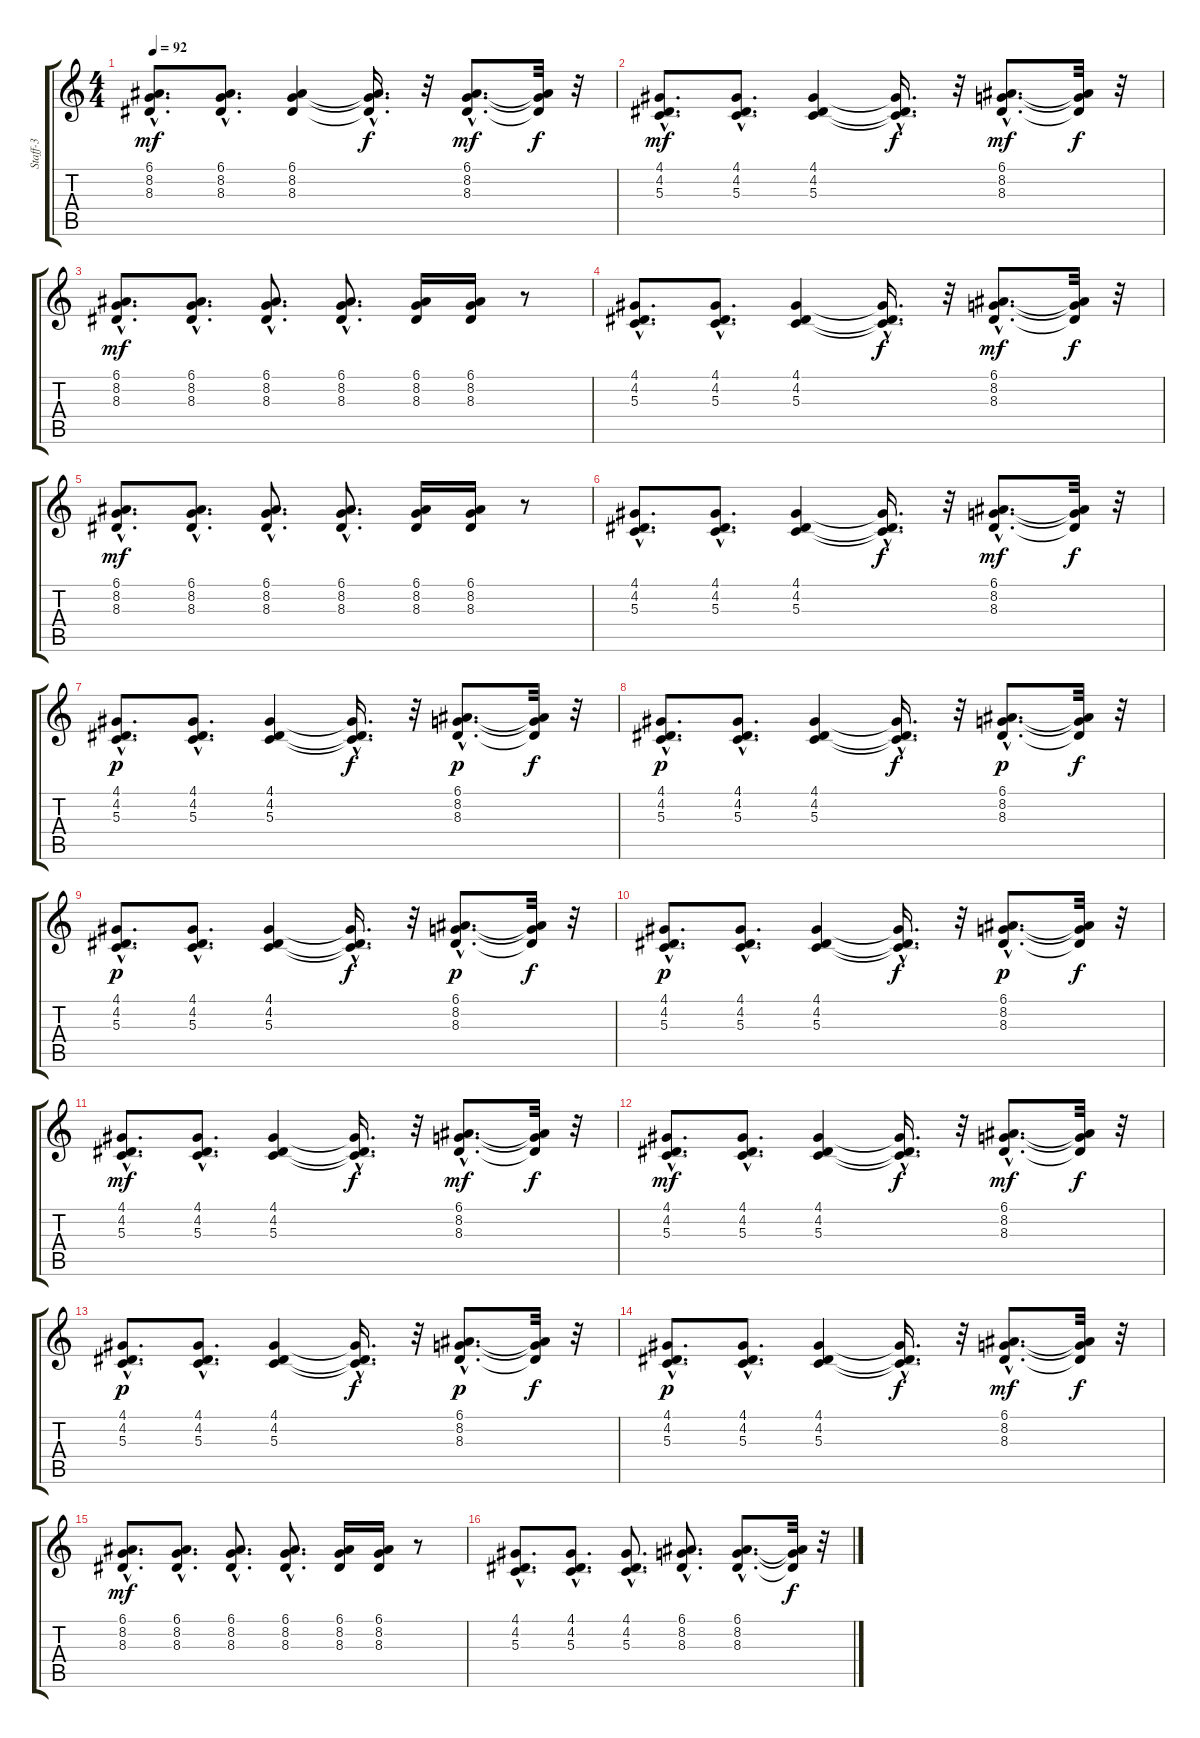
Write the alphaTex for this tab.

\track ("Staff-3" "Staff-3") {instrument harpsichord}
\staff {score tabs}
\tuning (E4 B3 G3 D3 A2 E2) {hide}
\ts (4 4)
\tempo 92
\clef g2
\ks c
(6.1{hac} 8.2{hac} 8.3{hac}).8{d dy mf} (6.1{hac} 8.2{hac} 8.3{hac}).8{d} (6.1 8.2 8.3).4 (6.1{hac t} 8.2{hac t} 8.3{hac t}).16{d dy f} r.32 (6.1{hac} 8.2{hac} 8.3{hac}).8{d dy mf} (6.1{t} 8.2{t} 8.3{t}).32{dy f} r.32 |
(4.1{hac} 4.2{hac} 5.3{hac}).8{d dy mf} (4.1{hac} 4.2{hac} 5.3{hac}).8{d} (4.1 4.2 5.3).4 (4.1{hac t} 4.2{hac t} 5.3{hac t}).16{d dy f} r.32 (6.1{hac} 8.2{hac} 8.3{hac}).8{d dy mf} (6.1{t} 8.2{t} 8.3{t}).32{dy f} r.32 |
(6.1{hac} 8.2{hac} 8.3{hac}).8{d dy mf} (6.1{hac} 8.2{hac} 8.3{hac}).8{d} (6.1{hac} 8.2{hac} 8.3{hac}).8{d} (6.1{hac} 8.2{hac} 8.3{hac}).8{d} (6.1 8.2 8.3).16 (6.1 8.2 8.3).16 r.8 |
(4.1{hac} 4.2{hac} 5.3{hac}).8{d} (4.1{hac} 4.2{hac} 5.3{hac}).8{d} (4.1 4.2 5.3).4 (4.1{hac t} 4.2{hac t} 5.3{hac t}).16{d dy f} r.32 (6.1{hac} 8.2{hac} 8.3{hac}).8{d dy mf} (6.1{t} 8.2{t} 8.3{t}).32{dy f} r.32 |
(6.1{hac} 8.2{hac} 8.3{hac}).8{d dy mf} (6.1{hac} 8.2{hac} 8.3{hac}).8{d} (6.1{hac} 8.2{hac} 8.3{hac}).8{d} (6.1{hac} 8.2{hac} 8.3{hac}).8{d} (6.1 8.2 8.3).16 (6.1 8.2 8.3).16 r.8 |
(4.1{hac} 4.2{hac} 5.3{hac}).8{d} (4.1{hac} 4.2{hac} 5.3{hac}).8{d} (4.1 4.2 5.3).4 (4.1{hac t} 4.2{hac t} 5.3{hac t}).16{d dy f} r.32 (6.1{hac} 8.2{hac} 8.3{hac}).8{d dy mf} (6.1{t} 8.2{t} 8.3{t}).32{dy f} r.32 |
(4.1{hac} 4.2{hac} 5.3{hac}).8{d dy p} (4.1{hac} 4.2{hac} 5.3{hac}).8{d} (4.1 4.2 5.3).4 (4.1{hac t} 4.2{hac t} 5.3{hac t}).16{d dy f} r.32 (6.1{hac} 8.2{hac} 8.3{hac}).8{d dy p} (6.1{t} 8.2{t} 8.3{t}).32{dy f} r.32 |
(4.1{hac} 4.2{hac} 5.3{hac}).8{d dy p} (4.1{hac} 4.2{hac} 5.3{hac}).8{d} (4.1 4.2 5.3).4 (4.1{hac t} 4.2{hac t} 5.3{hac t}).16{d dy f} r.32 (6.1{hac} 8.2{hac} 8.3{hac}).8{d dy p} (6.1{t} 8.2{t} 8.3{t}).32{dy f} r.32 |
(4.1{hac} 4.2{hac} 5.3{hac}).8{d dy p} (4.1{hac} 4.2{hac} 5.3{hac}).8{d} (4.1 4.2 5.3).4 (4.1{hac t} 4.2{hac t} 5.3{hac t}).16{d dy f} r.32 (6.1{hac} 8.2{hac} 8.3{hac}).8{d dy p} (6.1{t} 8.2{t} 8.3{t}).32{dy f} r.32 |
(4.1{hac} 4.2{hac} 5.3{hac}).8{d dy p} (4.1{hac} 4.2{hac} 5.3{hac}).8{d} (4.1 4.2 5.3).4 (4.1{hac t} 4.2{hac t} 5.3{hac t}).16{d dy f} r.32 (6.1{hac} 8.2{hac} 8.3{hac}).8{d dy p} (6.1{t} 8.2{t} 8.3{t}).32{dy f} r.32 |
(4.1{hac} 4.2{hac} 5.3{hac}).8{d dy mf} (4.1{hac} 4.2{hac} 5.3{hac}).8{d} (4.1 4.2 5.3).4 (4.1{hac t} 4.2{hac t} 5.3{hac t}).16{d dy f} r.32 (6.1{hac} 8.2{hac} 8.3{hac}).8{d dy mf} (6.1{t} 8.2{t} 8.3{t}).32{dy f} r.32 |
(4.1{hac} 4.2{hac} 5.3{hac}).8{d dy mf} (4.1{hac} 4.2{hac} 5.3{hac}).8{d} (4.1 4.2 5.3).4 (4.1{hac t} 4.2{hac t} 5.3{hac t}).16{d dy f} r.32 (6.1{hac} 8.2{hac} 8.3{hac}).8{d dy mf} (6.1{t} 8.2{t} 8.3{t}).32{dy f} r.32 |
(4.1{hac} 4.2{hac} 5.3{hac}).8{d dy p} (4.1{hac} 4.2{hac} 5.3{hac}).8{d} (4.1 4.2 5.3).4 (4.1{hac t} 4.2{hac t} 5.3{hac t}).16{d dy f} r.32 (6.1{hac} 8.2{hac} 8.3{hac}).8{d dy p} (6.1{t} 8.2{t} 8.3{t}).32{dy f} r.32 |
(4.1{hac} 4.2{hac} 5.3{hac}).8{d dy p} (4.1{hac} 4.2{hac} 5.3{hac}).8{d} (4.1 4.2 5.3).4 (4.1{hac t} 4.2{hac t} 5.3{hac t}).16{d dy f} r.32 (6.1{hac} 8.2{hac} 8.3{hac}).8{d dy mf} (6.1{t} 8.2{t} 8.3{t}).32{dy f} r.32 |
(6.1{hac} 8.2{hac} 8.3{hac}).8{d dy mf} (6.1{hac} 8.2{hac} 8.3{hac}).8{d} (6.1{hac} 8.2{hac} 8.3{hac}).8{d} (6.1{hac} 8.2{hac} 8.3{hac}).8{d} (6.1 8.2 8.3).16 (6.1 8.2 8.3).16 r.8 |
(4.1{hac} 4.2{hac} 5.3{hac}).8{d} (4.1{hac} 4.2{hac} 5.3{hac}).8{d} (4.1{hac} 4.2{hac} 5.3{hac}).8{d} (6.1{hac} 8.2{hac} 8.3{hac}).8{d} (6.1{hac} 8.2{hac} 8.3{hac}).8{d} (6.1{t} 8.2{t} 8.3{t}).32{dy f} r.32
